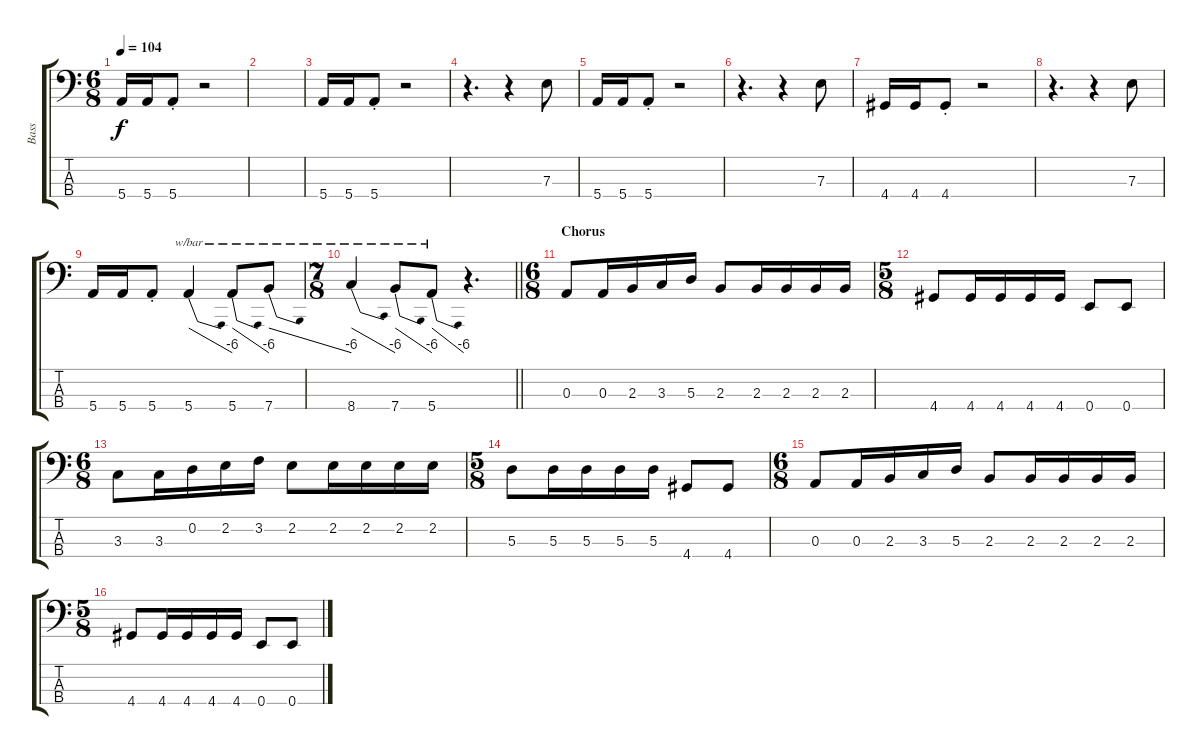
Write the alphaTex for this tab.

\track ("Bass" "Bass") {instrument electricbassfinger}
\staff {score tabs}
\tuning (G2 D2 A1 E1) {hide}
\ts (6 8)
\tempo 104
\clef f4
\ks c
5.4.16{dy f} 5.4.16 5.4{st}.8 r.2 |
|
5.4.16 5.4.16 5.4{st}.8 r.2 |
r.4{d} r.4 7.3.8 |
5.4.16 5.4.16 5.4{st}.8 r.2 |
r.4{d} r.4 7.3.8 |
4.4.16 4.4.16 4.4{st}.8 r.2 |
r.4{d} r.4 7.3.8 |
5.4.16 5.4.16 5.4{st}.8 5.4.4{tbe (dive default 0 0 60 -24)} 5.4.8{tbe (dive default 0 0 60 -24)} 7.4.8{tbe (dive default 0 0 60 -24)} |
\ts (7 8)
\barLineRight lightlight
8.4.4{tbe (dive default 0 0 60 -24)} 7.4.8{tbe (dive default 0 0 60 -24)} 5.4.8{tbe (dive default 0 0 60 -24)} r.4{d} |
\ts (6 8)
\section ("" "Chorus")
0.3.8 0.3.16 2.3.16 3.3.16 5.3.16 2.3.8 2.3.16 2.3.16 2.3.16 2.3.16 |
\ts (5 8)
4.4.8 4.4.16 4.4.16 4.4.16 4.4.16 0.4.8 0.4.8 |
\ts (6 8)
3.3.8 3.3.16 0.2.16 2.2.16 3.2.16 2.2.8 2.2.16 2.2.16 2.2.16 2.2.16 |
\ts (5 8)
5.3.8 5.3.16 5.3.16 5.3.16 5.3.16 4.4.8 4.4.8 |
\ts (6 8)
0.3.8 0.3.16 2.3.16 3.3.16 5.3.16 2.3.8 2.3.16 2.3.16 2.3.16 2.3.16 |
\ts (5 8)
4.4.8 4.4.16 4.4.16 4.4.16 4.4.16 0.4.8 0.4.8
